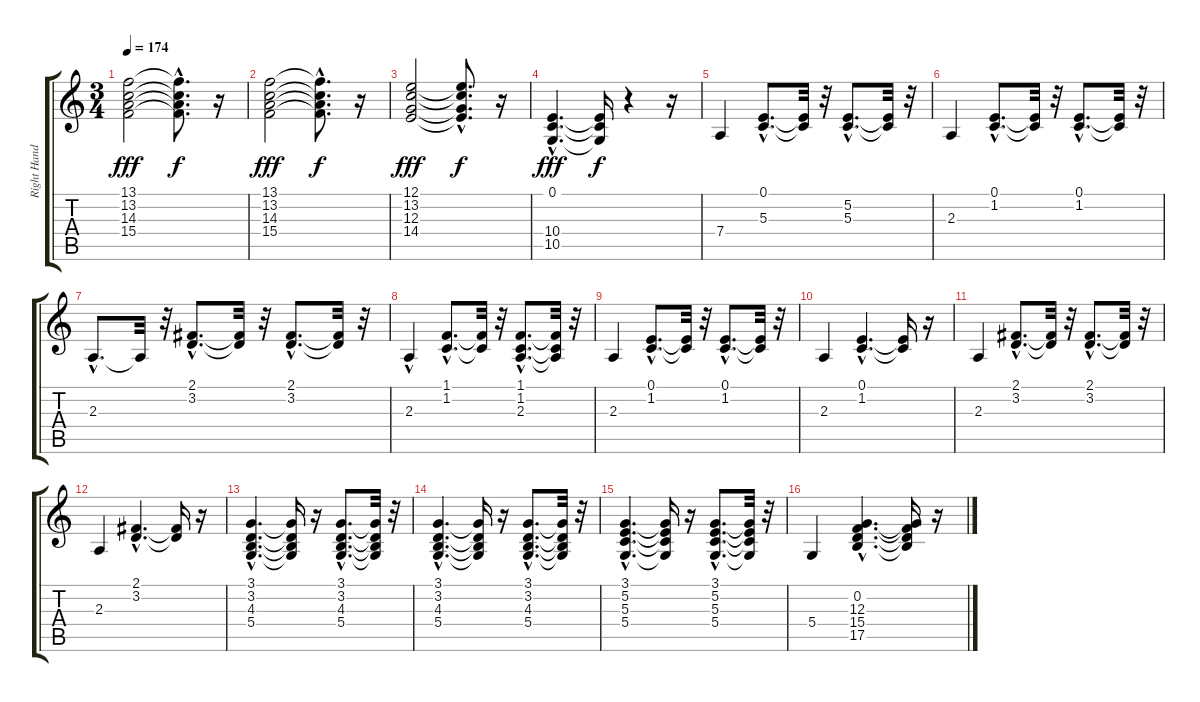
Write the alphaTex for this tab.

\track ("Right Hand" "Right Hand") {instrument brightacousticpiano}
\staff {score tabs}
\tuning (E4 B3 G3 D3 A2 E2) {hide}
\ts (3 4)
\tempo 174
\clef g2
\ks c
(13.1 13.2 14.3 15.4).2{dy fff} (13.1{hac t} 13.2{hac t} 14.3{hac t} 15.4{hac t}).8{d dy f} r.16 |
(13.1 13.2 14.3 15.4).2{dy fff} (13.1{hac t} 13.2{hac t} 14.3{hac t} 15.4{hac t}).8{d dy f} r.16 |
(12.1 13.2 12.3 14.4).2{dy fff} (12.1{hac t} 13.2{hac t} 12.3{hac t} 14.4{hac t}).8{d dy f} r.16 |
(0.1{hac} 10.4{hac} 10.5{hac}).4{d dy fff} (0.1{t} 10.4{t} 10.5{t}).16{dy f} r.4 r.16 |
7.4.4 (0.1{hac} 5.3{hac}).8{d} (0.1{t} 5.3{t}).32 r.32 (5.2{hac} 5.3{hac}).8{d} (5.2{t} 5.3{t}).32 r.32 |
2.3.4 (0.1{hac} 1.2{hac}).8{d} (0.1{t} 1.2{t}).32 r.32 (0.1{hac} 1.2{hac}).8{d} (0.1{t} 1.2{t}).32 r.32 |
2.3{hac}.8{d} 2.3{t}.32 r.32 (2.1{hac} 3.2{hac}).8{d} (2.1{t} 3.2{t}).32 r.32 (2.1{hac} 3.2{hac}).8{d} (2.1{t} 3.2{t}).32 r.32 |
2.3{hac}.4 (1.1{hac} 1.2{hac}).8{d} (1.1{t} 1.2{t}).32 r.32 (1.1{hac} 1.2{hac} 2.3{hac}).8{d} (1.1{t} 1.2{t} 2.3{t}).32 r.32 |
2.3.4 (0.1{hac} 1.2{hac}).8{d} (0.1{t} 1.2{t}).32 r.32 (0.1{hac} 1.2{hac}).8{d} (0.1{t} 1.2{t}).32 r.32 |
2.3.4 (0.1{hac} 1.2{hac}).4{d} (0.1{t} 1.2{t}).16 r.16 |
2.3.4 (2.1{hac} 3.2{hac}).8{d} (2.1{t} 3.2{t}).32 r.32 (2.1{hac} 3.2{hac}).8{d} (2.1{t} 3.2{t}).32 r.32 |
2.3.4 (2.1{hac} 3.2{hac}).4{d} (2.1{t} 3.2{t}).16 r.16 |
(3.1{hac} 3.2{hac} 4.3{hac} 5.4{hac}).4{d} (3.1{t} 3.2{t} 4.3{t} 5.4{t}).16 r.16 (3.1{hac} 3.2{hac} 4.3{hac} 5.4{hac}).8{d} (3.1{t} 3.2{t} 4.3{t} 5.4{t}).32 r.32 |
(3.1{hac} 3.2{hac} 4.3{hac} 5.4{hac}).4{d} (3.1{t} 3.2{t} 4.3{t} 5.4{t}).16 r.16 (3.1{hac} 3.2{hac} 4.3{hac} 5.4{hac}).8{d} (3.1{t} 3.2{t} 4.3{t} 5.4{t}).32 r.32 |
(3.1{hac} 5.2{hac} 5.3{hac} 5.4{hac}).4{d} (3.1{t} 5.2{t} 5.3{t} 5.4{t}).16 r.16 (3.1{hac} 5.2{hac} 5.3{hac} 5.4{hac}).8{d} (3.1{t} 5.2{t} 5.3{t} 5.4{t}).32 r.32 |
5.4.4 (0.2{hac} 12.3{hac} 15.4{hac} 17.5{hac}).4{d} (0.2{t} 12.3{t} 15.4{t} 17.5{t}).16 r.16
